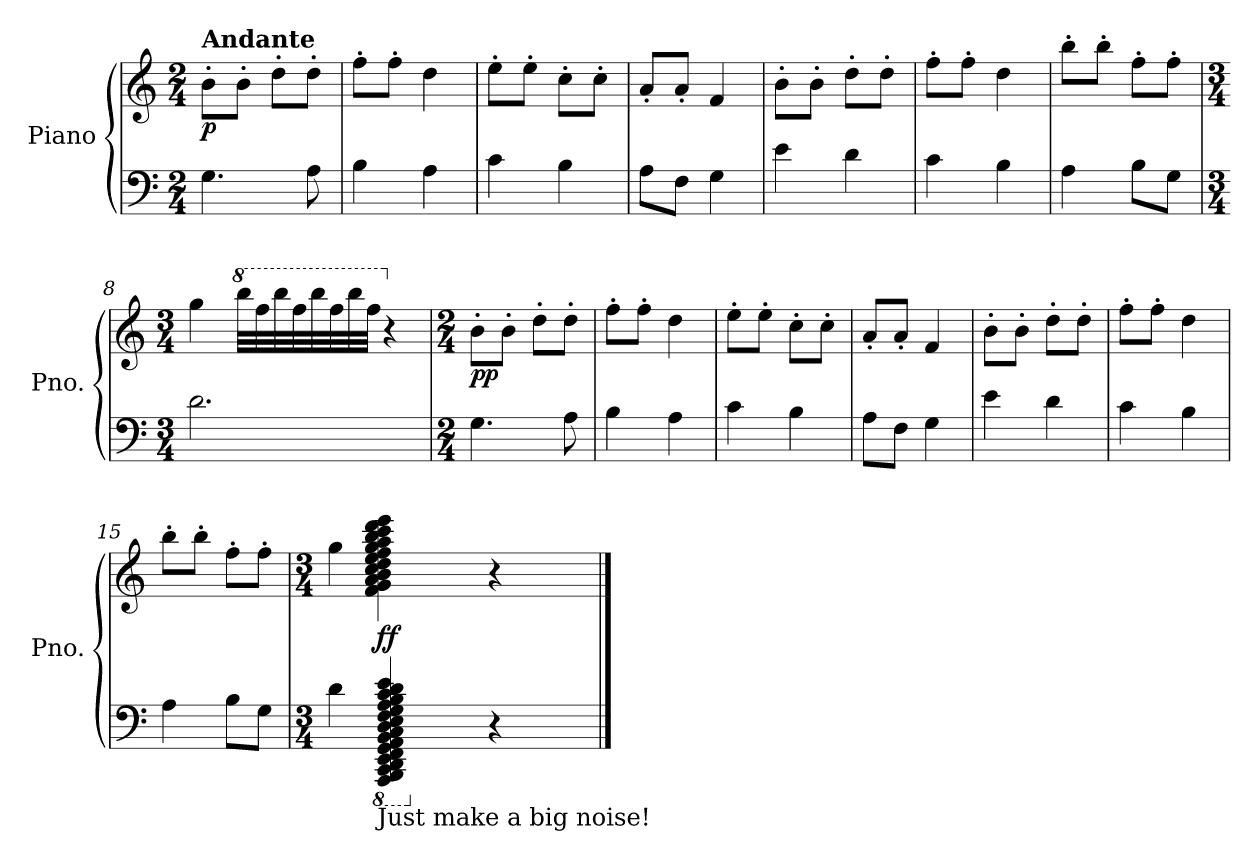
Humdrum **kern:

**kern	**kern	**dynam
*part1	*part1	*part1
*staff2	*staff1	*staff1/2
*I"Piano	*	*
*I'Pno.	*	*
*clefF4	*clefG2	*
*k[]	*k[]	*
*M2/4	*M2/4	*
=1	=1	=1
!	!LO:TX:a:B:t=Andante	!
!	!	!LO:DY:b
4.G\	8b'\L	p
.	8b'\J	.
.	8dd'\L	.
8A\	8dd'\J	.
=2	=2	=2
4B\	8ff'\L	.
.	8ff'\J	.
4A\	4dd\	.
=3	=3	=3
4c\	8ee'\L	.
.	8ee'\J	.
4B\	8cc'\L	.
.	8cc'\J	.
=4	=4	=4
8A\L	8a'/L	.
8F\J	8a'/J	.
4G\	4f/	.
=5	=5	=5
4e\	8b'\L	.
.	8b'\J	.
4d\	8dd'\L	.
.	8dd'\J	.
!!LO:LB:g=z
=6	=6	=6
4c\	8ff'\L	.
.	8ff'\J	.
4B\	4dd\	.
=7	=7	=7
4A\	8bb'\L	.
.	8bb'\J	.
8B\L	8ff'\L	.
8G\J	8ff'\J	.
=8	=8	=8
*M3/4	*M3/4	*
2.d\	4gg\	.
*	*8va	*
.	32bbb\LLL	.
.	32fff\	.
.	32bbb\	.
.	32fff\	.
.	32bbb\	.
.	32fff\	.
.	32bbb\	.
.	32fff\JJJ	.
*	*X8va	*
.	4r	.
=9	=9	=9
*M2/4	*M2/4	*
!	!	!LO:DY:b
4.G\	8b'\L	pp
.	8b'\J	.
.	8dd'\L	.
8A\	8dd'\J	.
=10	=10	=10
4B\	8ff'\L	.
.	8ff'\J	.
4A\	4dd\	.
=11	=11	=11
4c\	8ee'\L	.
.	8ee'\J	.
4B\	8cc'\L	.
.	8cc'\J	.
!!LO:LB:g=z
=12	=12	=12
8A\L	8a'/L	.
8F\J	8a'/J	.
4G\	4f/	.
=13	=13	=13
4e\	8b'\L	.
.	8b'\J	.
4d\	8dd'\L	.
.	8dd'\J	.
=14	=14	=14
4c\	8ff'\L	.
.	8ff'\J	.
4B\	4dd\	.
=15	=15	=15
4A\	8bb'\L	.
.	8bb'\J	.
8B\L	8ff'\L	.
8G\J	8ff'\J	.
=16	=16	=16
*M3/4	*M3/4	*
4d\	4gg\	.
*8ba	*	*
!LO:TX:b:t=Just make a big noise!	!	!
!	!	!LO:DY:b
4AAAA/ 4BBBB/ 4CCC/ 4DDD/ 4EEE/ 4FFF/ 4GGG/ 4AAA/ 4BBB/ 4CC/ 4DD/ 4EE/ 4FF/ 4GG/ 4AA/ 4BB/ 4C/ 4D/ 4E/	4f\ 4g\ 4a\ 4b\ 4cc\ 4dd\ 4ee\ 4ff\ 4gg\ 4aa\ 4bb\ 4ccc\ 4ddd\ 4eee\	ff
*X8ba	*	*
4r	4r	.
==	==	==
*-	*-	*-
